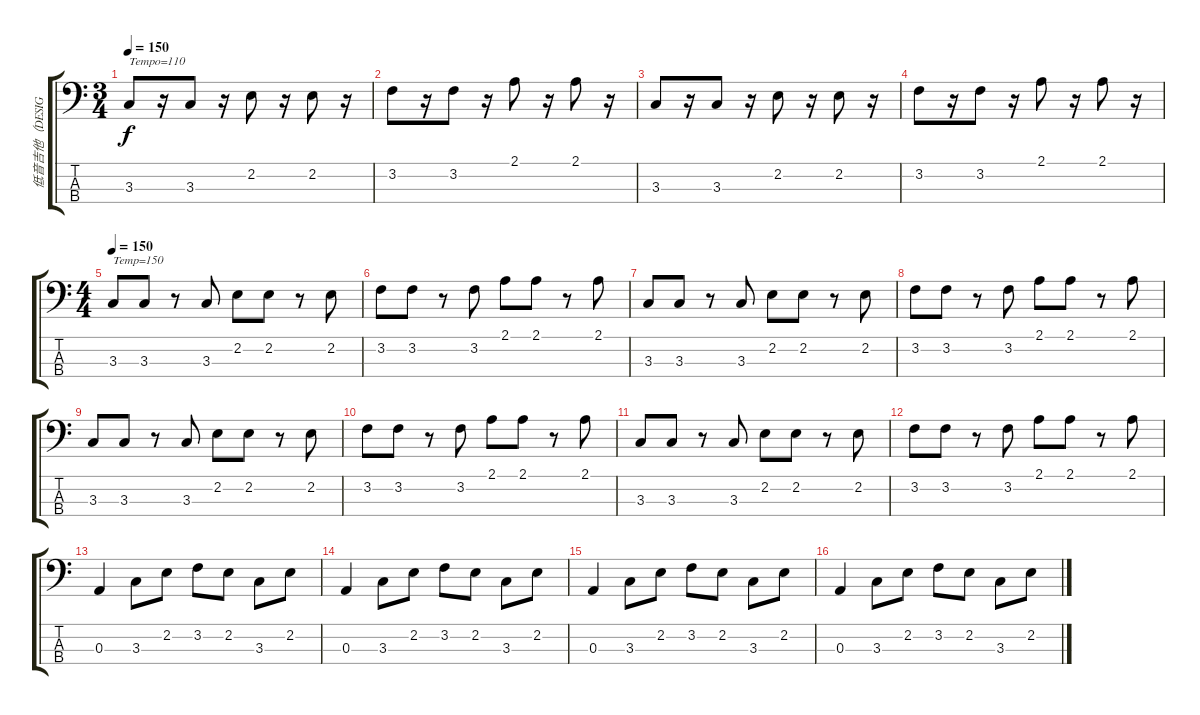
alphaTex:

\track ("低音吉他（DESIGN CEO）" "低音吉他（DESIG") {instrument electricbassfinger}
\staff {score tabs}
\tuning (G2 D2 A1 E1) {hide}
\ts (3 4)
\tempo 150
\tempo 110
\tempo 150
\clef f4
\ks c
3.3.8{txt "Tempo=110" dy f instrument electricbassfinger} r.16 3.3.8 r.16 2.2.8 r.16 2.2.8 r.16 |
3.2.8 r.16 3.2.8 r.16 2.1.8 r.16 2.1.8 r.16 |
3.3.8 r.16 3.3.8 r.16 2.2.8 r.16 2.2.8 r.16 |
3.2.8 r.16 3.2.8 r.16 2.1.8 r.16 2.1.8 r.16 |
\ts (4 4)
\tempo 150
3.3.8{txt "Temp=150"} 3.3.8 r.8 3.3.8 2.2.8 2.2.8 r.8 2.2.8 |
3.2.8 3.2.8 r.8 3.2.8 2.1.8 2.1.8 r.8 2.1.8 |
3.3.8 3.3.8 r.8 3.3.8 2.2.8 2.2.8 r.8 2.2.8 |
3.2.8 3.2.8 r.8 3.2.8 2.1.8 2.1.8 r.8 2.1.8 |
3.3.8 3.3.8 r.8 3.3.8 2.2.8 2.2.8 r.8 2.2.8 |
3.2.8 3.2.8 r.8 3.2.8 2.1.8 2.1.8 r.8 2.1.8 |
3.3.8 3.3.8 r.8 3.3.8 2.2.8 2.2.8 r.8 2.2.8 |
3.2.8 3.2.8 r.8 3.2.8 2.1.8 2.1.8 r.8 2.1.8 |
0.3.4 3.3.8 2.2.8 3.2.8 2.2.8 3.3.8 2.2.8 |
0.3.4 3.3.8 2.2.8 3.2.8 2.2.8 3.3.8 2.2.8 |
0.3.4 3.3.8 2.2.8 3.2.8 2.2.8 3.3.8 2.2.8 |
0.3.4 3.3.8 2.2.8 3.2.8 2.2.8 3.3.8 2.2.8
